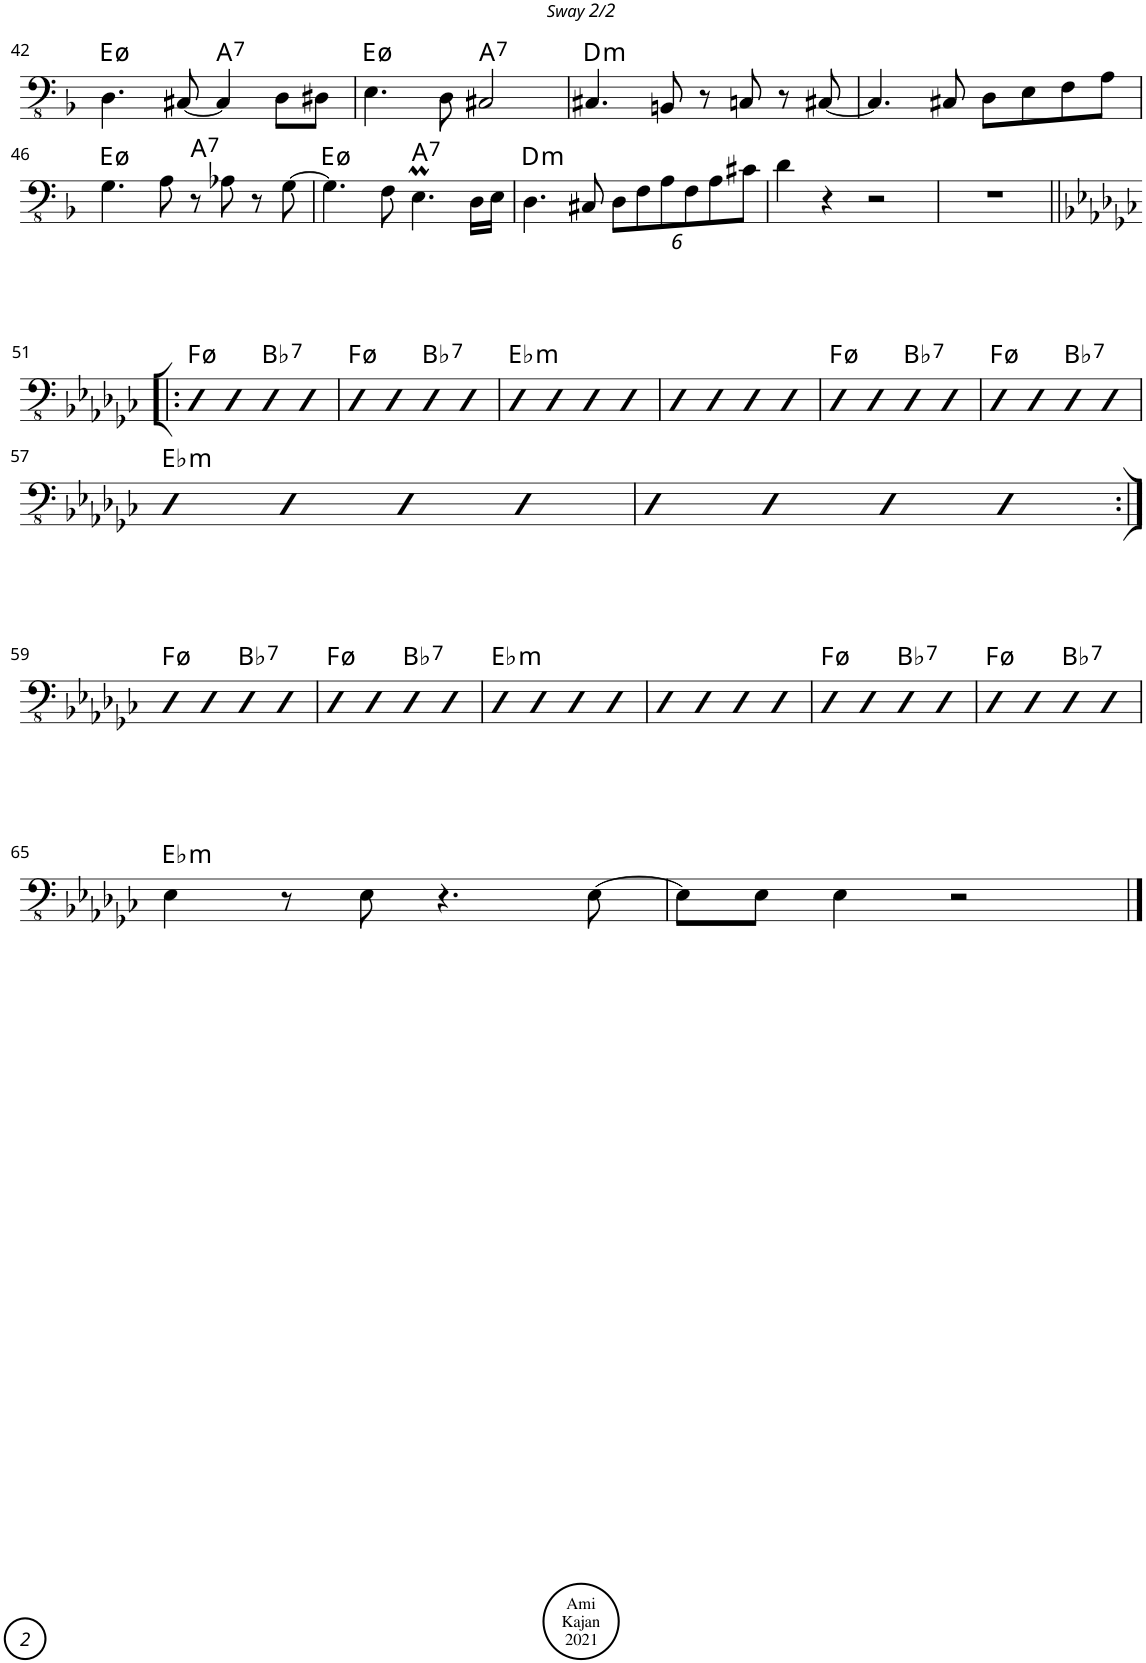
**kern	**harte
*part1	*part1
*staff1	*
*I"Acoustic Bass	*
*I'Bass	*
!!LO:PB:g=z
*clefFv4	*
*k[b-]	*
*M4/4	*
*met(c)	*
=42	=42
4.DD\	E:hdim7
[8CC#X/	.
!	!LO:H:kt=7
4CC#/]	A:7
8DD\L	.
8DD#X\J	.
=43	=43
4.EE\	E:hdim7
8DD\	.
!	!LO:H:kt=7
2CC#X/	A:7
=44	=44
!	!LO:H:kt=m
4.CC#X/	D:min
8BBBn/	.
8r	.
8CCn/	.
8r	.
[8CC#X/	.
=45	=45
4.CC#/]	.
8CC#X/	.
8DD\L	.
8EE\	.
8FF\	.
8AA\J	.
!!LO:LB:g=z
=46	=46
4.GG\	E:hdim7
8AA\	.
!	!LO:H:kt=7
8r	A:7
8AA-X\	.
8r	.
[8GG\	.
=47	=47
4.GG\]	E:hdim7
8FF\	.
!	!LO:H:kt=7
4.EEm\	A:7
16DD\LL	.
16EE\JJ	.
=48	=48
!	!LO:H:kt=m
4.DD\	D:min
8CC#X/	.
*Xbrackettup	*
12DD\L	.
12FF\	.
12AA\	.
12FF\	.
12AA\	.
12C#X\J	.
=49	=49
4D\	.
4r	.
2r	.
=50	=50
1r	.
!!LO:LB:g=z
=51!|:	=51!|:
*k[b-e-a-d-g-c-]	*
4DD-	F:hdim7
4DD-	.
!	!LO:H:kt=7
4DD-	Bb:7
4DD-	.
=52	=52
4DD-	F:hdim7
4DD-	.
!	!LO:H:kt=7
4DD-	Bb:7
4DD-	.
=53	=53
!	!LO:H:kt=m
4DD-	Eb:min
4DD-	.
4DD-	.
4DD-	.
=54	=54
4DD-	.
4DD-	.
4DD-	.
4DD-	.
=55	=55
4DD-	F:hdim7
4DD-	.
!	!LO:H:kt=7
4DD-	Bb:7
4DD-	.
=56	=56
4DD-	F:hdim7
4DD-	.
!	!LO:H:kt=7
4DD-	Bb:7
4DD-	.
!!LO:LB:g=z
=57	=57
!	!LO:H:kt=m
4DD-	Eb:min
4DD-	.
4DD-	.
4DD-	.
=58	=58
4DD-	.
4DD-	.
4DD-	.
4DD-	.
!!LO:LB:g=z
=59:|!	=59:|!
4DD-	F:hdim7
4DD-	.
!	!LO:H:kt=7
4DD-	Bb:7
4DD-	.
=60	=60
4DD-	F:hdim7
4DD-	.
!	!LO:H:kt=7
4DD-	Bb:7
4DD-	.
=61	=61
!	!LO:H:kt=m
4DD-	Eb:min
4DD-	.
4DD-	.
4DD-	.
=62	=62
4DD-	.
4DD-	.
4DD-	.
4DD-	.
=63	=63
4DD-	F:hdim7
4DD-	.
!	!LO:H:kt=7
4DD-	Bb:7
4DD-	.
=64	=64
4DD-	F:hdim7
4DD-	.
!	!LO:H:kt=7
4DD-	Bb:7
4DD-	.
!!LO:LB:g=z
=65	=65
!	!LO:H:kt=m
4EE-\	Eb:min
8r	.
8EE-\	.
4.r	.
[8EE-\	.
=66	=66
8EE-\L]	.
8EE-\J	.
4EE-\	.
2r	.
==	==
*-	*-
